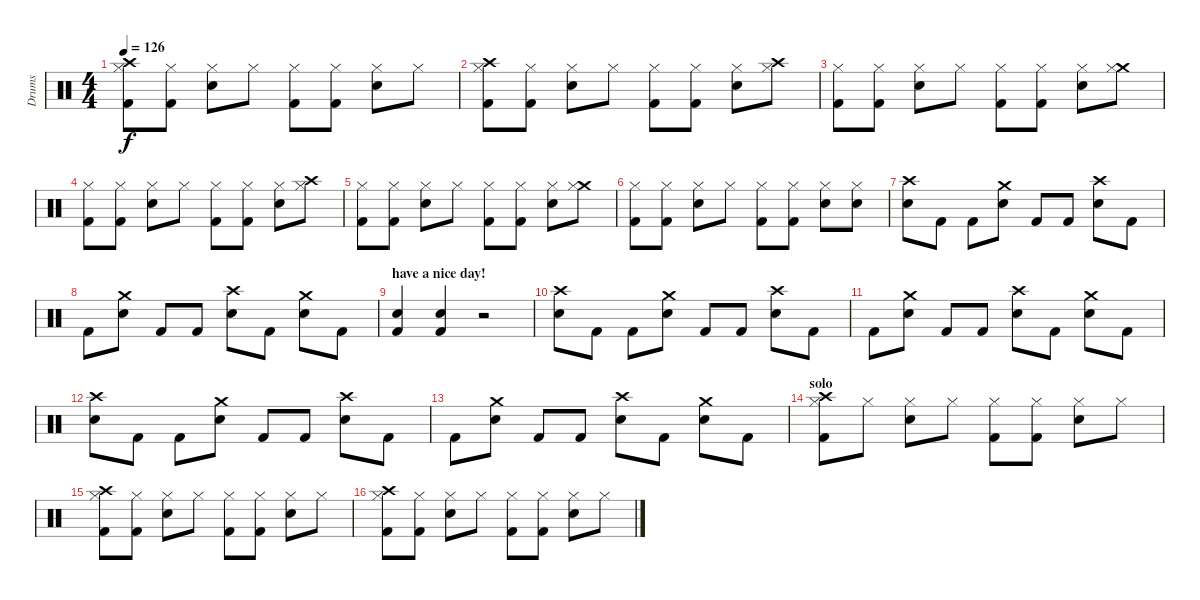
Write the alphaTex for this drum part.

\track ("Drums" "Drums") {instrument percussion}
\staff {score}
\articulation defaults
\ts (4 4)
\tempo 126
\clef neutral
\ks c
("Crash high (hit)" "Hi-Hat (closed)" "Kick (hit) 2").8{dy f} ("Hi-Hat (closed)" "Kick (hit) 2").8 ("Hi-Hat (closed)" "Snare (hit) 2").8 "Hi-Hat (closed)".8 ("Hi-Hat (closed)" "Kick (hit) 2").8 ("Hi-Hat (closed)" "Kick (hit) 2").8 ("Hi-Hat (closed)" "Snare (hit) 2").8 "Hi-Hat (closed)".8 |
("Crash high (hit)" "Hi-Hat (closed)" "Kick (hit) 2").8 ("Hi-Hat (closed)" "Kick (hit) 2").8 ("Hi-Hat (closed)" "Snare (hit) 2").8 "Hi-Hat (closed)".8 ("Hi-Hat (closed)" "Kick (hit) 2").8 ("Hi-Hat (closed)" "Kick (hit) 2").8 ("Hi-Hat (closed)" "Snare (hit) 2").8 ("Crash high (hit)" "Hi-Hat (closed)").8 |
("Hi-Hat (closed)" "Kick (hit) 2").8 ("Hi-Hat (closed)" "Kick (hit) 2").8 ("Hi-Hat (closed)" "Snare (hit) 2").8 "Hi-Hat (closed)".8 ("Hi-Hat (closed)" "Kick (hit) 2").8 ("Hi-Hat (closed)" "Kick (hit) 2").8 ("Hi-Hat (closed)" "Snare (hit) 2").8 ("Crash medium (hit)" "Hi-Hat (closed)").8 |
("Hi-Hat (closed)" "Kick (hit) 2").8 ("Hi-Hat (closed)" "Kick (hit) 2").8 ("Hi-Hat (closed)" "Snare (hit) 2").8 "Hi-Hat (closed)".8 ("Hi-Hat (closed)" "Kick (hit) 2").8 ("Hi-Hat (closed)" "Kick (hit) 2").8 ("Hi-Hat (closed)" "Snare (hit) 2").8 ("Crash high (hit)" "Hi-Hat (closed)").8 |
("Hi-Hat (closed)" "Kick (hit) 2").8 ("Hi-Hat (closed)" "Kick (hit) 2").8 ("Hi-Hat (closed)" "Snare (hit) 2").8 "Hi-Hat (closed)".8 ("Hi-Hat (closed)" "Kick (hit) 2").8 ("Hi-Hat (closed)" "Kick (hit) 2").8 ("Hi-Hat (closed)" "Snare (hit) 2").8 ("Crash medium (hit)" "Hi-Hat (closed)").8 |
("Hi-Hat (closed)" "Kick (hit) 2").8 ("Hi-Hat (closed)" "Kick (hit) 2").8 ("Hi-Hat (closed)" "Snare (hit) 2").8 "Hi-Hat (closed)".8 ("Hi-Hat (closed)" "Kick (hit) 2").8 ("Hi-Hat (closed)" "Kick (hit) 2").8 ("Hi-Hat (closed)" "Snare (hit) 2").8 ("Hi-Hat (closed)" "Snare (hit) 2").8 |
("Crash high (hit)" "Snare (hit) 2").8 "Kick (hit) 2".8 "Kick (hit) 2".8 ("Crash medium (hit)" "Snare (hit) 2").8 "Kick (hit) 2".8 "Kick (hit) 2".8 ("Crash high (hit)" "Snare (hit) 2").8 "Kick (hit) 2".8 |
"Kick (hit) 2".8 ("Crash medium (hit)" "Snare (hit) 2").8 "Kick (hit) 2".8 "Kick (hit) 2".8 ("Crash high (hit)" "Snare (hit) 2").8 "Kick (hit) 2".8 ("Crash medium (hit)" "Snare (hit) 2").8 "Kick (hit) 2".8 |
\section ("" "have a nice day!")
("Snare (hit) 2" "Kick (hit) 2").4 ("Snare (hit) 2" "Kick (hit) 2").4 r.2 |
("Crash high (hit)" "Snare (hit) 2").8 "Kick (hit) 2".8 "Kick (hit) 2".8 ("Crash medium (hit)" "Snare (hit) 2").8 "Kick (hit) 2".8 "Kick (hit) 2".8 ("Crash high (hit)" "Snare (hit) 2").8 "Kick (hit) 2".8 |
"Kick (hit) 2".8 ("Crash medium (hit)" "Snare (hit) 2").8 "Kick (hit) 2".8 "Kick (hit) 2".8 ("Crash high (hit)" "Snare (hit) 2").8 "Kick (hit) 2".8 ("Crash medium (hit)" "Snare (hit) 2").8 "Kick (hit) 2".8 |
("Crash high (hit)" "Snare (hit) 2").8 "Kick (hit) 2".8 "Kick (hit) 2".8 ("Crash medium (hit)" "Snare (hit) 2").8 "Kick (hit) 2".8 "Kick (hit) 2".8 ("Crash high (hit)" "Snare (hit) 2").8 "Kick (hit) 2".8 |
"Kick (hit) 2".8 ("Crash medium (hit)" "Snare (hit) 2").8 "Kick (hit) 2".8 "Kick (hit) 2".8 ("Crash high (hit)" "Snare (hit) 2").8 "Kick (hit) 2".8 ("Crash medium (hit)" "Snare (hit) 2").8 "Kick (hit) 2".8 |
\section ("" "solo")
("Crash high (hit)" "Hi-Hat (closed)" "Kick (hit) 2").8 "Hi-Hat (closed)".8 ("Hi-Hat (closed)" "Snare (hit) 2").8 "Hi-Hat (closed)".8 ("Hi-Hat (closed)" "Kick (hit) 2").8 ("Hi-Hat (closed)" "Kick (hit) 2").8 ("Hi-Hat (closed)" "Snare (hit) 2").8 "Hi-Hat (closed)".8 |
("Crash high (hit)" "Hi-Hat (closed)" "Kick (hit) 2").8 ("Hi-Hat (closed)" "Kick (hit) 2").8 ("Hi-Hat (closed)" "Snare (hit) 2").8 "Hi-Hat (closed)".8 ("Hi-Hat (closed)" "Kick (hit) 2").8 ("Hi-Hat (closed)" "Kick (hit) 2").8 ("Hi-Hat (closed)" "Snare (hit) 2").8 "Hi-Hat (closed)".8 |
("Crash high (hit)" "Hi-Hat (closed)" "Kick (hit) 2").8 ("Hi-Hat (closed)" "Kick (hit) 2").8 ("Hi-Hat (closed)" "Snare (hit) 2").8 "Hi-Hat (closed)".8 ("Hi-Hat (closed)" "Kick (hit) 2").8 ("Hi-Hat (closed)" "Kick (hit) 2").8 ("Hi-Hat (closed)" "Snare (hit) 2").8 "Hi-Hat (closed)".8
